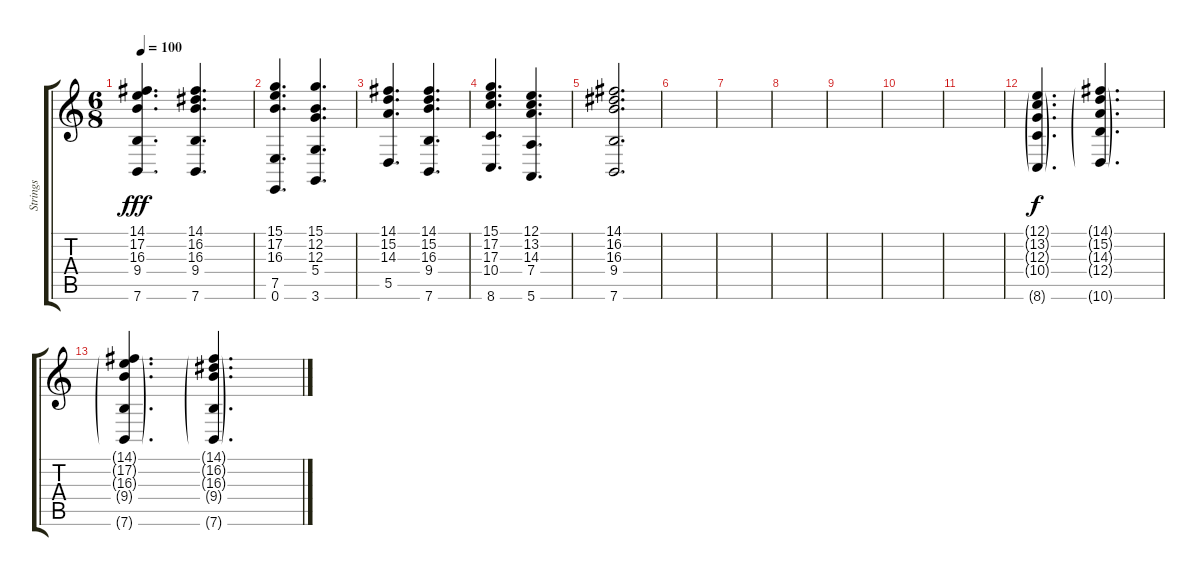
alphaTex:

\track ("Strings" "Strings") {instrument stringensemble1}
\staff {score tabs}
\tuning (E4 B3 G3 D3 A2 E2) {hide}
\ts (6 8)
\tempo 100
\clef g2
\ks c
(14.1 17.2 16.3 9.4 7.6).4{d dy fff} (14.1 16.2 16.3 9.4 7.6).4{d} |
(15.1 17.2 16.3 7.5 0.6).4{d} (15.1 12.2 12.3 5.4 3.6).4{d} |
(14.1 15.2 14.3 5.5).4{d} (14.1 15.2 16.3 9.4 7.6).4{d} |
(15.1 17.2 17.3 10.4 8.6).4{d} (12.1 13.2 14.3 7.4 5.6).4{d} |
(14.1 16.2 16.3 9.4 7.6).2{d} |
|
|
|
|
|
|
(12.1{g} 13.2{g} 12.3{g} 10.4{g} 8.6{g}).4{d dy f} (14.1{g} 15.2{g} 14.3{g} 12.4{g} 10.6{g}).4{d} |
(14.1{g} 17.2{g} 16.3{g} 9.4{g} 7.6{g}).4{d} (14.1{g} 16.2{g} 16.3{g} 9.4{g} 7.6{g}).4{d}
